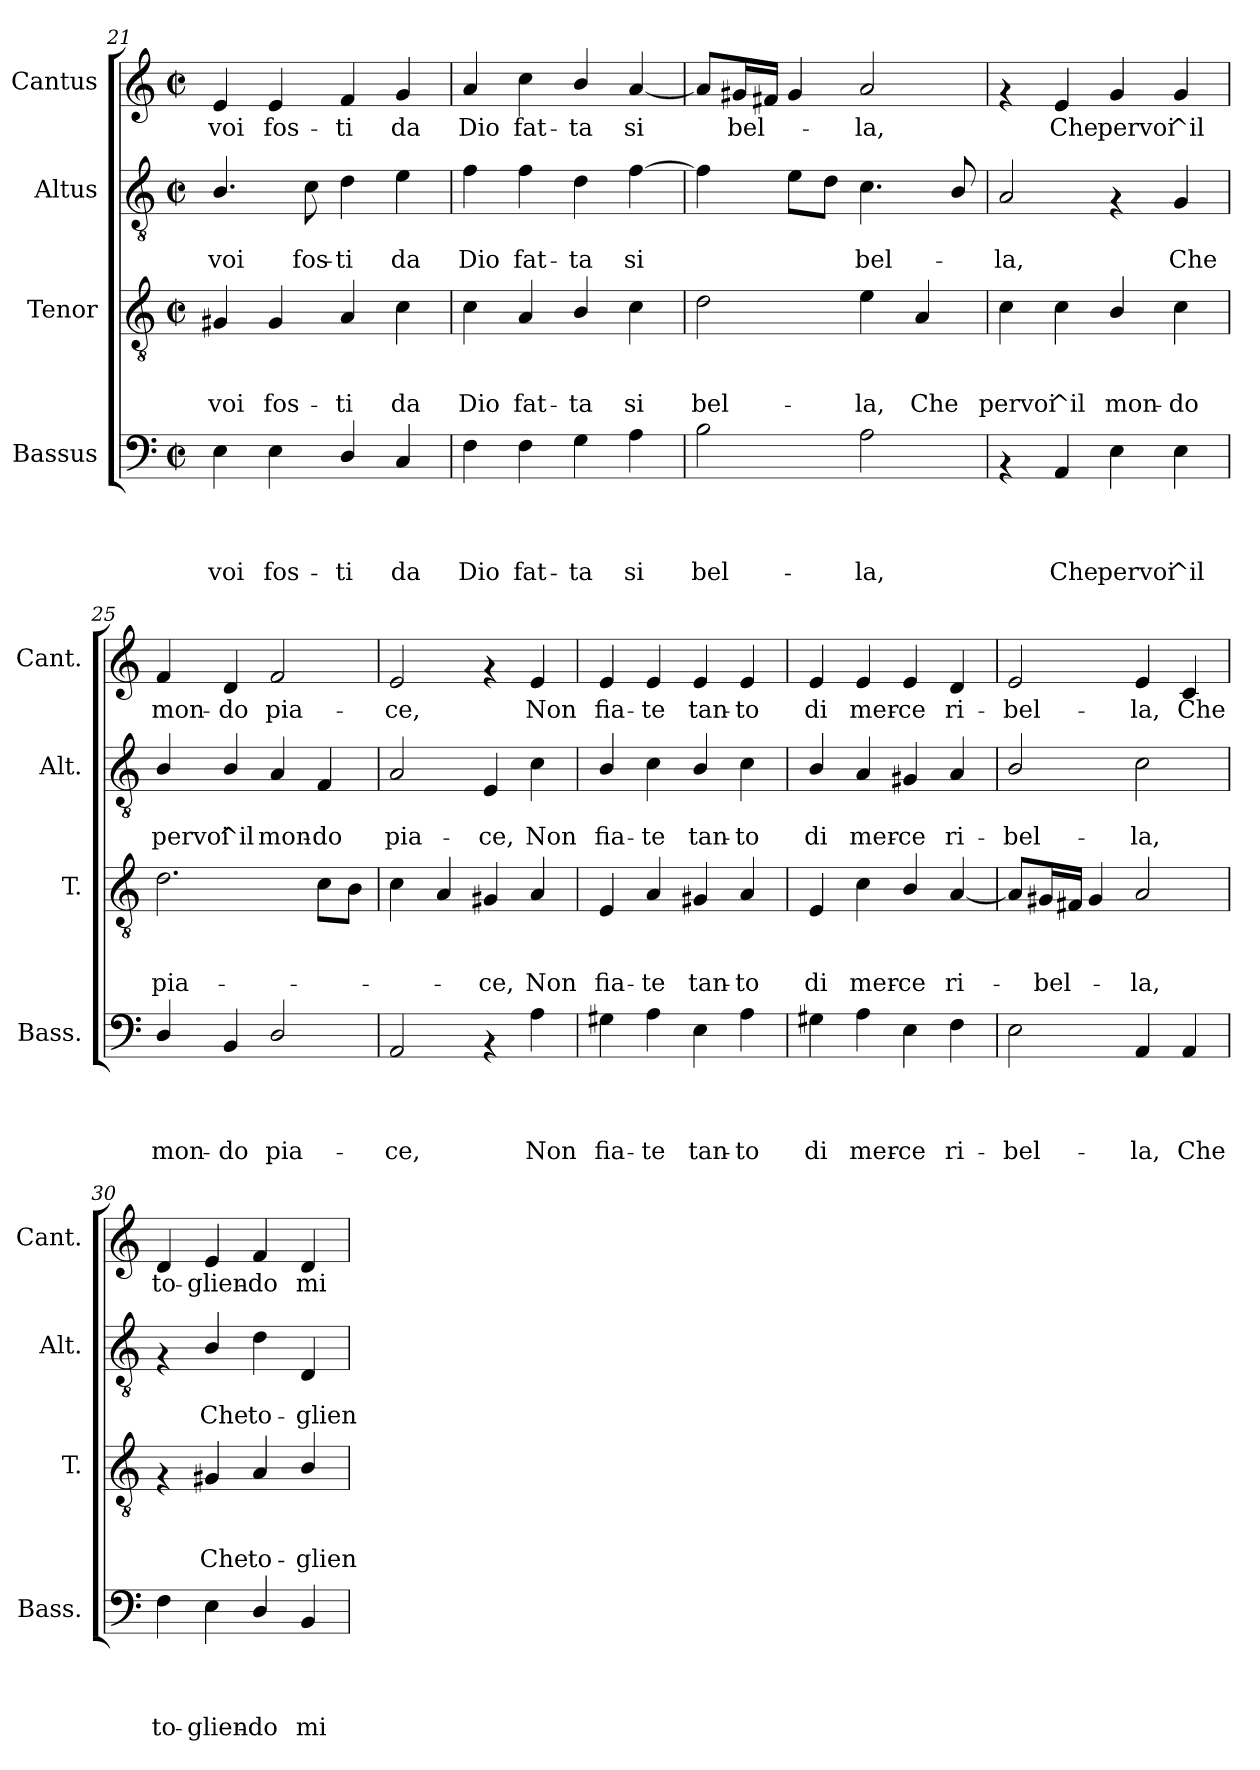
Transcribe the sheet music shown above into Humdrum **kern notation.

**kern	**text	**text	**text	**text	**kern	**text	**text	**text	**kern	**text	**text	**kern	**text
*part4	*part4	*part4	*part4	*part4	*part3	*part3	*part3	*part3	*part2	*part2	*part2	*part1	*part1
*staff4	*staff4	*staff4	*staff4	*staff4	*staff3	*staff3	*staff3	*staff3	*staff2	*staff2	*staff2	*staff1	*staff1
*I"Bassus	*	*	*	*	*I"Tenor	*	*	*	*I"Altus	*	*	*I"Cantus	*
*I'Bass.	*	*	*	*	*I'T.	*	*	*	*I'Alt.	*	*	*I'Cant.	*
*clefF4	*	*	*	*	*clefGv2	*	*	*	*clefGv2	*	*	*clefG2	*
*k[]	*	*	*	*	*k[]	*	*	*	*k[]	*	*	*k[]	*
*C:	*	*	*	*	*C:	*	*	*	*C:	*	*	*C:	*
*M2/2	*	*	*	*	*M2/2	*	*	*	*M2/2	*	*	*M2/2	*
*met(c|)	*	*	*	*	*met(c|)	*	*	*	*met(c|)	*	*	*met(c|)	*
=21	=21	=21	=21	=21	=21	=21	=21	=21	=21	=21	=21	=21	=21
!	!	!	!	!LO:LY:b	!	!	!	!LO:LY:b	!	!	!LO:LY:b	!	!LO:LY:b
4E\	.	.	.	voi	4G#X/	.	.	voi	4.B/	.	voi	4e/	voi
!	!	!	!	!LO:LY:b	!	!	!	!LO:LY:b	!	!	!	!	!LO:LY:b
4E\	.	.	.	fos-	4G#/	.	.	fos-	.	.	.	4e/	fos-
!	!	!	!	!	!	!	!	!	!	!	!LO:LY:b	!	!
.	.	.	.	.	.	.	.	.	8c\	.	fos-	.	.
!	!	!	!	!LO:LY:b	!	!	!	!LO:LY:b	!	!	!LO:LY:b	!	!LO:LY:b
4D/	.	.	.	-ti	4A/	.	.	-ti	4d\	.	-ti	4f/	-ti
!	!	!	!	!LO:LY:b	!	!	!	!LO:LY:b	!	!	!LO:LY:b	!	!LO:LY:b
4C/	.	.	.	da	4c\	.	.	da	4e\	.	da	4g/	da
=22	=22	=22	=22	=22	=22	=22	=22	=22	=22	=22	=22	=22	=22
!	!	!	!	!LO:LY:b	!	!	!	!LO:LY:b	!	!	!LO:LY:b	!	!LO:LY:b
4F\	.	.	.	Dio	4c\	.	.	Dio	4f\	.	Dio	4a/	Dio
!	!	!	!	!LO:LY:b	!	!	!	!LO:LY:b	!	!	!LO:LY:b	!	!LO:LY:b
4F\	.	.	.	fat-	4A/	.	.	fat-	4f\	.	fat-	4cc\	fat-
!	!	!	!	!LO:LY:b	!	!	!	!LO:LY:b	!	!	!LO:LY:b	!	!LO:LY:b
4G\	.	.	.	-ta	4B/	.	.	-ta	4d\	.	-ta	4b/	-ta
!	!	!	!	!LO:LY:b	!	!	!	!LO:LY:b	!	!	!LO:LY:b	!	!LO:LY:b
4A\	.	.	.	si	4c\	.	.	si	[>4f\	.	si	[<4a/	si
=23	=23	=23	=23	=23	=23	=23	=23	=23	=23	=23	=23	=23	=23
!	!	!	!	!LO:LY:b	!	!	!	!LO:LY:b	!	!	!	!	!
2B\	.	.	.	bel-	2d\	.	.	bel-	4f\]	.	.	8a/L]	.
!	!	!	!	!	!	!	!	!	!	!	!	!	!LO:LY:b
.	.	.	.	.	.	.	.	.	.	.	.	16g#X/L	bel-
.	.	.	.	.	.	.	.	.	.	.	.	16f#X/JJ	.
.	.	.	.	.	.	.	.	.	8e\L	.	.	4g#/	.
.	.	.	.	.	.	.	.	.	8d\J	.	.	.	.
!	!	!	!	!LO:LY:b	!	!	!	!LO:LY:b	!	!	!LO:LY:b	!	!LO:LY:b
2A\	.	.	.	-la,	4e\	.	.	-la,	4.c\	.	bel-	2a/	-la,
!	!	!	!	!	!	!	!	!LO:LY:b	!	!	!	!	!
.	.	.	.	.	4A/	.	.	Che	.	.	.	.	.
.	.	.	.	.	.	.	.	.	8B/	.	.	.	.
=24	=24	=24	=24	=24	=24	=24	=24	=24	=24	=24	=24	=24	=24
!	!	!	!	!	!	!	!	!LO:LY:b	!	!	!LO:LY:b	!	!
4rAA	.	.	.	.	4c\	.	.	pervoi	2A/	.	-la,	4rf	.
!	!	!	!	!LO:LY:b	!	!	!	!LO:LY:b	!	!	!	!	!LO:LY:b
4AA/	.	.	.	Che	4c\	.	.	^il	.	.	.	4e/	Che
!	!	!	!	!LO:LY:b	!	!	!	!LO:LY:b	!	!	!	!	!LO:LY:b
4E\	.	.	.	pervoi	4B/	.	.	mon-	4rF	.	.	4g/	pervoi
!	!	!	!	!LO:LY:b	!	!	!	!LO:LY:b	!	!	!LO:LY:b	!	!LO:LY:b
4E\	.	.	.	^il	4c\	.	.	-do	4G/	.	Che	4g/	^il
=25	=25	=25	=25	=25	=25	=25	=25	=25	=25	=25	=25	=25	=25
!	!	!	!	!LO:LY:b	!	!	!	!LO:LY:b	!	!	!LO:LY:b	!	!LO:LY:b
4D/	.	.	.	mon-	2.d\	.	.	pia-	4B/	.	pervoi	4f/	mon-
!	!	!	!	!LO:LY:b	!	!	!	!	!	!	!LO:LY:b	!	!LO:LY:b
4BB/	.	.	.	-do	.	.	.	.	4B/	.	^il	4d/	-do
!	!	!	!	!LO:LY:b	!	!	!	!	!	!	!LO:LY:b	!	!LO:LY:b
2D/	.	.	.	pia-	.	.	.	.	4A/	.	mon-	2f/	pia-
!	!	!	!	!	!	!	!	!	!	!	!LO:LY:b	!	!
.	.	.	.	.	8c\L	.	.	.	4F/	.	-do	.	.
.	.	.	.	.	8B\J	.	.	.	.	.	.	.	.
!!LO:LB:g=z
=26	=26	=26	=26	=26	=26	=26	=26	=26	=26	=26	=26	=26	=26
!	!	!	!	!LO:LY:b	!	!	!	!	!	!	!LO:LY:b	!	!LO:LY:b
2AA/	.	.	.	-ce,	4c\	.	.	.	2A/	.	pia-	2e/	-ce,
.	.	.	.	.	4A/	.	.	.	.	.	.	.	.
!	!	!	!	!	!	!	!	!LO:LY:b	!	!	!LO:LY:b	!	!
4rAA	.	.	.	.	4G#X/	.	.	-ce,	4E/	.	-ce,	4rf	.
!	!	!	!	!LO:LY:b	!	!	!	!LO:LY:b	!	!	!LO:LY:b	!	!LO:LY:b
4A\	.	.	.	Non	4A/	.	.	Non	4c\	.	Non	4e/	Non
=27	=27	=27	=27	=27	=27	=27	=27	=27	=27	=27	=27	=27	=27
!	!	!	!	!LO:LY:b	!	!	!	!LO:LY:b	!	!	!LO:LY:b	!	!LO:LY:b
4G#X\	.	.	.	fia-	4E/	.	.	fia-	4B/	.	fia-	4e/	fia-
!	!	!	!	!LO:LY:b	!	!	!	!LO:LY:b	!	!	!LO:LY:b	!	!LO:LY:b
4A\	.	.	.	-te	4A/	.	.	-te	4c\	.	-te	4e/	-te
!	!	!	!	!LO:LY:b	!	!	!	!LO:LY:b	!	!	!LO:LY:b	!	!LO:LY:b
4E\	.	.	.	tan-	4G#X/	.	.	tan-	4B/	.	tan-	4e/	tan-
!	!	!	!	!LO:LY:b	!	!	!	!LO:LY:b	!	!	!LO:LY:b	!	!LO:LY:b
4A\	.	.	.	-to	4A/	.	.	-to	4c\	.	-to	4e/	-to
=28	=28	=28	=28	=28	=28	=28	=28	=28	=28	=28	=28	=28	=28
!	!	!	!	!LO:LY:b	!	!	!	!LO:LY:b	!	!	!LO:LY:b	!	!LO:LY:b
4G#X\	.	.	.	di	4E/	.	.	di	4B/	.	di	4e/	di
!	!	!	!	!LO:LY:b	!	!	!	!LO:LY:b	!	!	!LO:LY:b	!	!LO:LY:b
4A\	.	.	.	mer-	4c\	.	.	mer-	4A/	.	mer-	4e/	mer-
!	!	!	!	!LO:LY:b	!	!	!	!LO:LY:b	!	!	!LO:LY:b	!	!LO:LY:b
4E\	.	.	.	-ce	4B/	.	.	-ce	4G#X/	.	-ce	4e/	-ce
!	!	!	!	!LO:LY:b	!	!	!	!LO:LY:b	!	!	!LO:LY:b	!	!LO:LY:b
4F\	.	.	.	ri-	[<4A/	.	.	ri-	4A/	.	ri-	4d/	ri-
=29	=29	=29	=29	=29	=29	=29	=29	=29	=29	=29	=29	=29	=29
!	!	!	!	!LO:LY:b	!	!	!	!	!	!	!LO:LY:b	!	!LO:LY:b
2E\	.	.	.	-bel-	8A/L]	.	.	.	2B/	.	-bel-	2e/	-bel-
!	!	!	!	!	!	!	!	!LO:LY:b	!	!	!	!	!
.	.	.	.	.	16G#X/L	.	.	-bel-	.	.	.	.	.
.	.	.	.	.	16F#X/JJ	.	.	.	.	.	.	.	.
.	.	.	.	.	4G#/	.	.	.	.	.	.	.	.
!	!	!	!	!LO:LY:b	!	!	!	!LO:LY:b	!	!	!LO:LY:b	!	!LO:LY:b
4AA/	.	.	.	-la,	2A/	.	.	-la,	2c\	.	-la,	4e/	-la,
!	!	!	!	!LO:LY:b	!	!	!	!	!	!	!	!	!LO:LY:b
4AA/	.	.	.	Che	.	.	.	.	.	.	.	4c/	Che
=30	=30	=30	=30	=30	=30	=30	=30	=30	=30	=30	=30	=30	=30
!	!	!	!	!LO:LY:b	!	!	!	!	!	!	!	!	!LO:LY:b
4F\	.	.	.	to-	4rF	.	.	.	4rF	.	.	4d/	to-
!	!	!	!	!LO:LY:b	!	!	!	!LO:LY:b	!	!	!LO:LY:b	!	!LO:LY:b
4E\	.	.	.	-glien-	4G#X/	.	.	Che	4B/	.	Che	4e/	-glien-
!	!	!	!	!LO:LY:b	!	!	!	!LO:LY:b	!	!	!LO:LY:b	!	!LO:LY:b
4D/	.	.	.	-do	4A/	.	.	to-	4d\	.	to-	4f/	-do
!	!	!	!	!LO:LY:b	!	!	!	!LO:LY:b	!	!	!LO:LY:b	!	!LO:LY:b
4BB/	.	.	.	mi	4B/	.	.	-glien-	4D/	.	-glien-	4d/	mi
=	=	=	=	=	=	=	=	=	=	=	=	=	=
*-	*-	*-	*-	*-	*-	*-	*-	*-	*-	*-	*-	*-	*-
